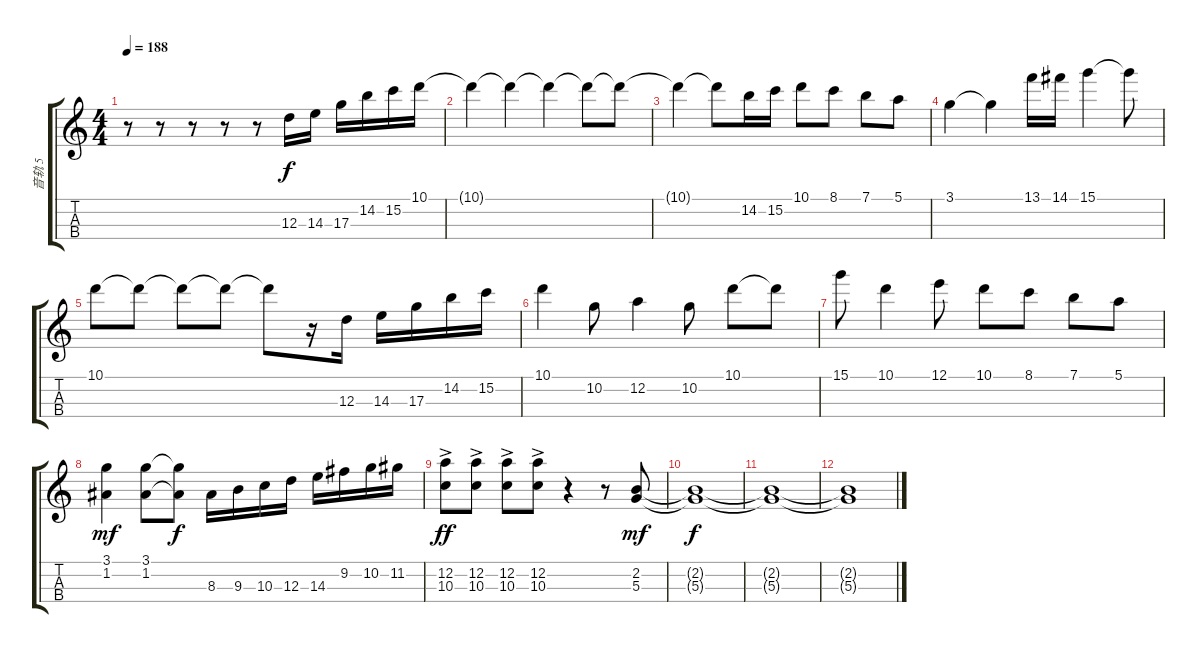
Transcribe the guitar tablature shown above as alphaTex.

\track ("音轨 5" "音轨 5") {instrument synthstrings1}
\staff {score tabs}
\tuning (E5 A4 D4 G3) {hide}
\ts (4 4)
\tempo 188
\clef g2
\ks c
r.8{dy f} r.8 r.8 r.8 r.8 12.3.16 14.3.16 17.3.16 14.2.16 15.2.16 10.1.16 |
10.1{t}.4 10.1{t}.4 10.1{t}.4 10.1{t}.8 10.1{t}.8 |
10.1{t}.4 10.1{t}.8 14.2.16 15.2.16 10.1.8 8.1.8 7.1.8 5.1.8 |
3.1.4 3.1{t}.4 13.1.16 14.1.16 15.1.4 15.1{t}.8 |
10.1.8 10.1{t}.8 10.1{t}.8 10.1{t}.8 10.1{t}.8 r.16 12.3.16 14.3.16 17.3.16 14.2.16 15.2.16 |
10.1.4 10.2.8 12.2.4 10.2.8 10.1.8 10.1{t}.8 |
15.1.8 10.1.4 12.1.8 10.1.8 8.1.8 7.1.8 5.1.8 |
(3.1 1.2).4{dy mf} (3.1 1.2).8 (3.1{t} 1.2{t}).8{dy f} 8.3.16 9.3.16 10.3.16 12.3.16 14.3.16 9.2.16 10.2.16 11.2.16 |
(12.2{ac} 10.3{ac}).8{dy ff} (12.2{ac} 10.3{ac}).8 (12.2{ac} 10.3{ac}).8 (12.2{ac} 10.3{ac}).8 r.4 r.8 (2.2 5.3).8{dy mf} |
(2.2{t} 5.3{t}).1{dy f} |
(2.2{t} 5.3{t}).1 |
(2.2{t} 5.3{t}).1
